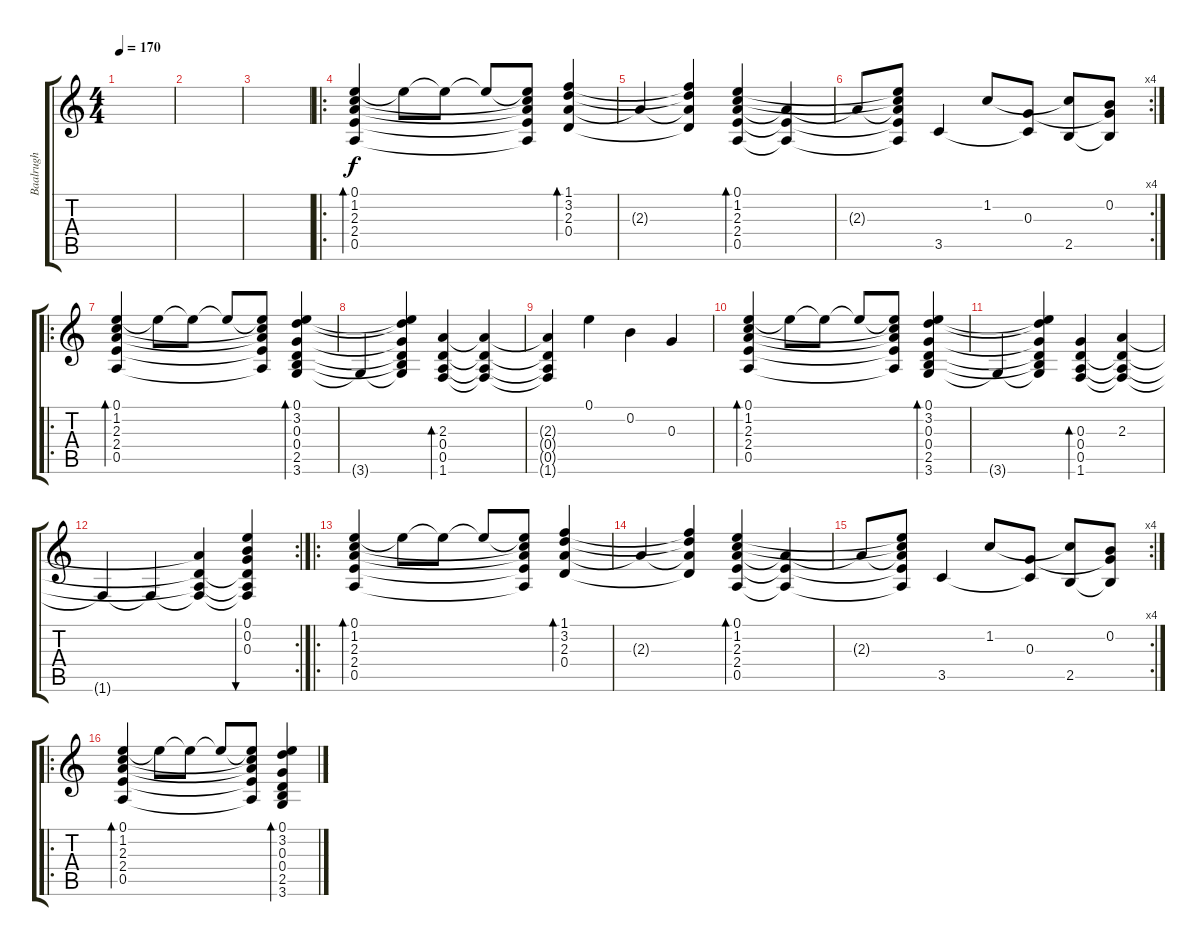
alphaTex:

\track ("Baalrugh" "Baalrugh") {instrument acousticguitarsteel}
\staff {score tabs}
\tuning (E4 B3 G3 D3 A2 E2) {hide}
\ts (4 4)
\tempo 170
\clef g2
\ks c
|
|
|
\ro
(0.1 1.2 2.3 2.4 0.5).4{bd 240} 0.1{t}.8 0.1{t}.8 0.1{t}.8 (0.1{t} 1.2{t} 2.3{t} 2.4{t} 0.5{t}).8 (1.1 3.2 2.3 0.4).4{bd 240} |
2.3{t}.4 (1.1{t} 3.2{t} 2.3{t} 0.4{t}).4 (0.1 1.2 2.3 2.4 0.5).4{bd 240} (2.3{t} 2.4{t} 0.5{t}).4 |
\rc 4
2.3{t}.8 (0.1{t} 1.2{t} 2.3{t} 2.4{t} 0.5{t}).8 3.5.4 1.2.8 (0.3 3.5{t}).8 (1.2{t} 2.5).8 (0.2 0.3{t} 2.5{t}).8 |
\ro
(0.1 1.2 2.3 2.4 0.5).4{bd 240} 0.1{t}.8 0.1{t}.8 0.1{t}.8 (0.1{t} 1.2{t} 2.3{t} 2.4{t} 0.5{t}).8 (0.1 3.2 0.3 0.4 2.5 3.6).4{bd 240} |
3.6{t}.4 (0.1{t} 3.2{t} 0.3{t} 0.4{t} 2.5{t} 3.6{t}).4 (2.3 0.4 0.5 1.6).4{bd 240} (2.3{t} 0.4{t} 0.5{t} 1.6{t}).4 |
(2.3{t} 0.4{t} 0.5{t} 1.6{t}).4 0.1.4 0.2.4 0.3.4 |
(0.1 1.2 2.3 2.4 0.5).4{bd 240} 0.1{t}.8 0.1{t}.8 0.1{t}.8 (0.1{t} 1.2{t} 2.3{t} 2.4{t} 0.5{t}).8 (0.1 3.2 0.3 0.4 2.5 3.6).4{bd 240} |
3.6{t}.4 (0.1{t} 3.2{t} 0.3{t} 0.4{t} 2.5{t} 3.6{t}).4 (0.3 0.4 0.5 1.6).4{bd 240} (2.3 0.4{t} 0.5{t} 1.6{t}).4 |
\rc 2
1.6{t}.4 1.6{t}.4 (2.3{t} 0.4{t} 0.5{t} 1.6{t}).4 (0.1 0.2 0.3 0.4{t} 0.5{t} 1.6{t}).4{bu 480} |
\ro
(0.1 1.2 2.3 2.4 0.5).4{bd 240} 0.1{t}.8 0.1{t}.8 0.1{t}.8 (0.1{t} 1.2{t} 2.3{t} 2.4{t} 0.5{t}).8 (1.1 3.2 2.3 0.4).4{bd 240} |
2.3{t}.4 (1.1{t} 3.2{t} 2.3{t} 0.4{t}).4 (0.1 1.2 2.3 2.4 0.5).4{bd 240} (2.3{t} 2.4{t} 0.5{t}).4 |
\rc 4
2.3{t}.8 (0.1{t} 1.2{t} 2.3{t} 2.4{t} 0.5{t}).8 3.5.4 1.2.8 (0.3 3.5{t}).8 (1.2{t} 2.5).8 (0.2 0.3{t} 2.5{t}).8 |
\ro
(0.1 1.2 2.3 2.4 0.5).4{bd 240} 0.1{t}.8 0.1{t}.8 0.1{t}.8 (0.1{t} 1.2{t} 2.3{t} 2.4{t} 0.5{t}).8 (0.1 3.2 0.3 0.4 2.5 3.6).4{bd 240}
